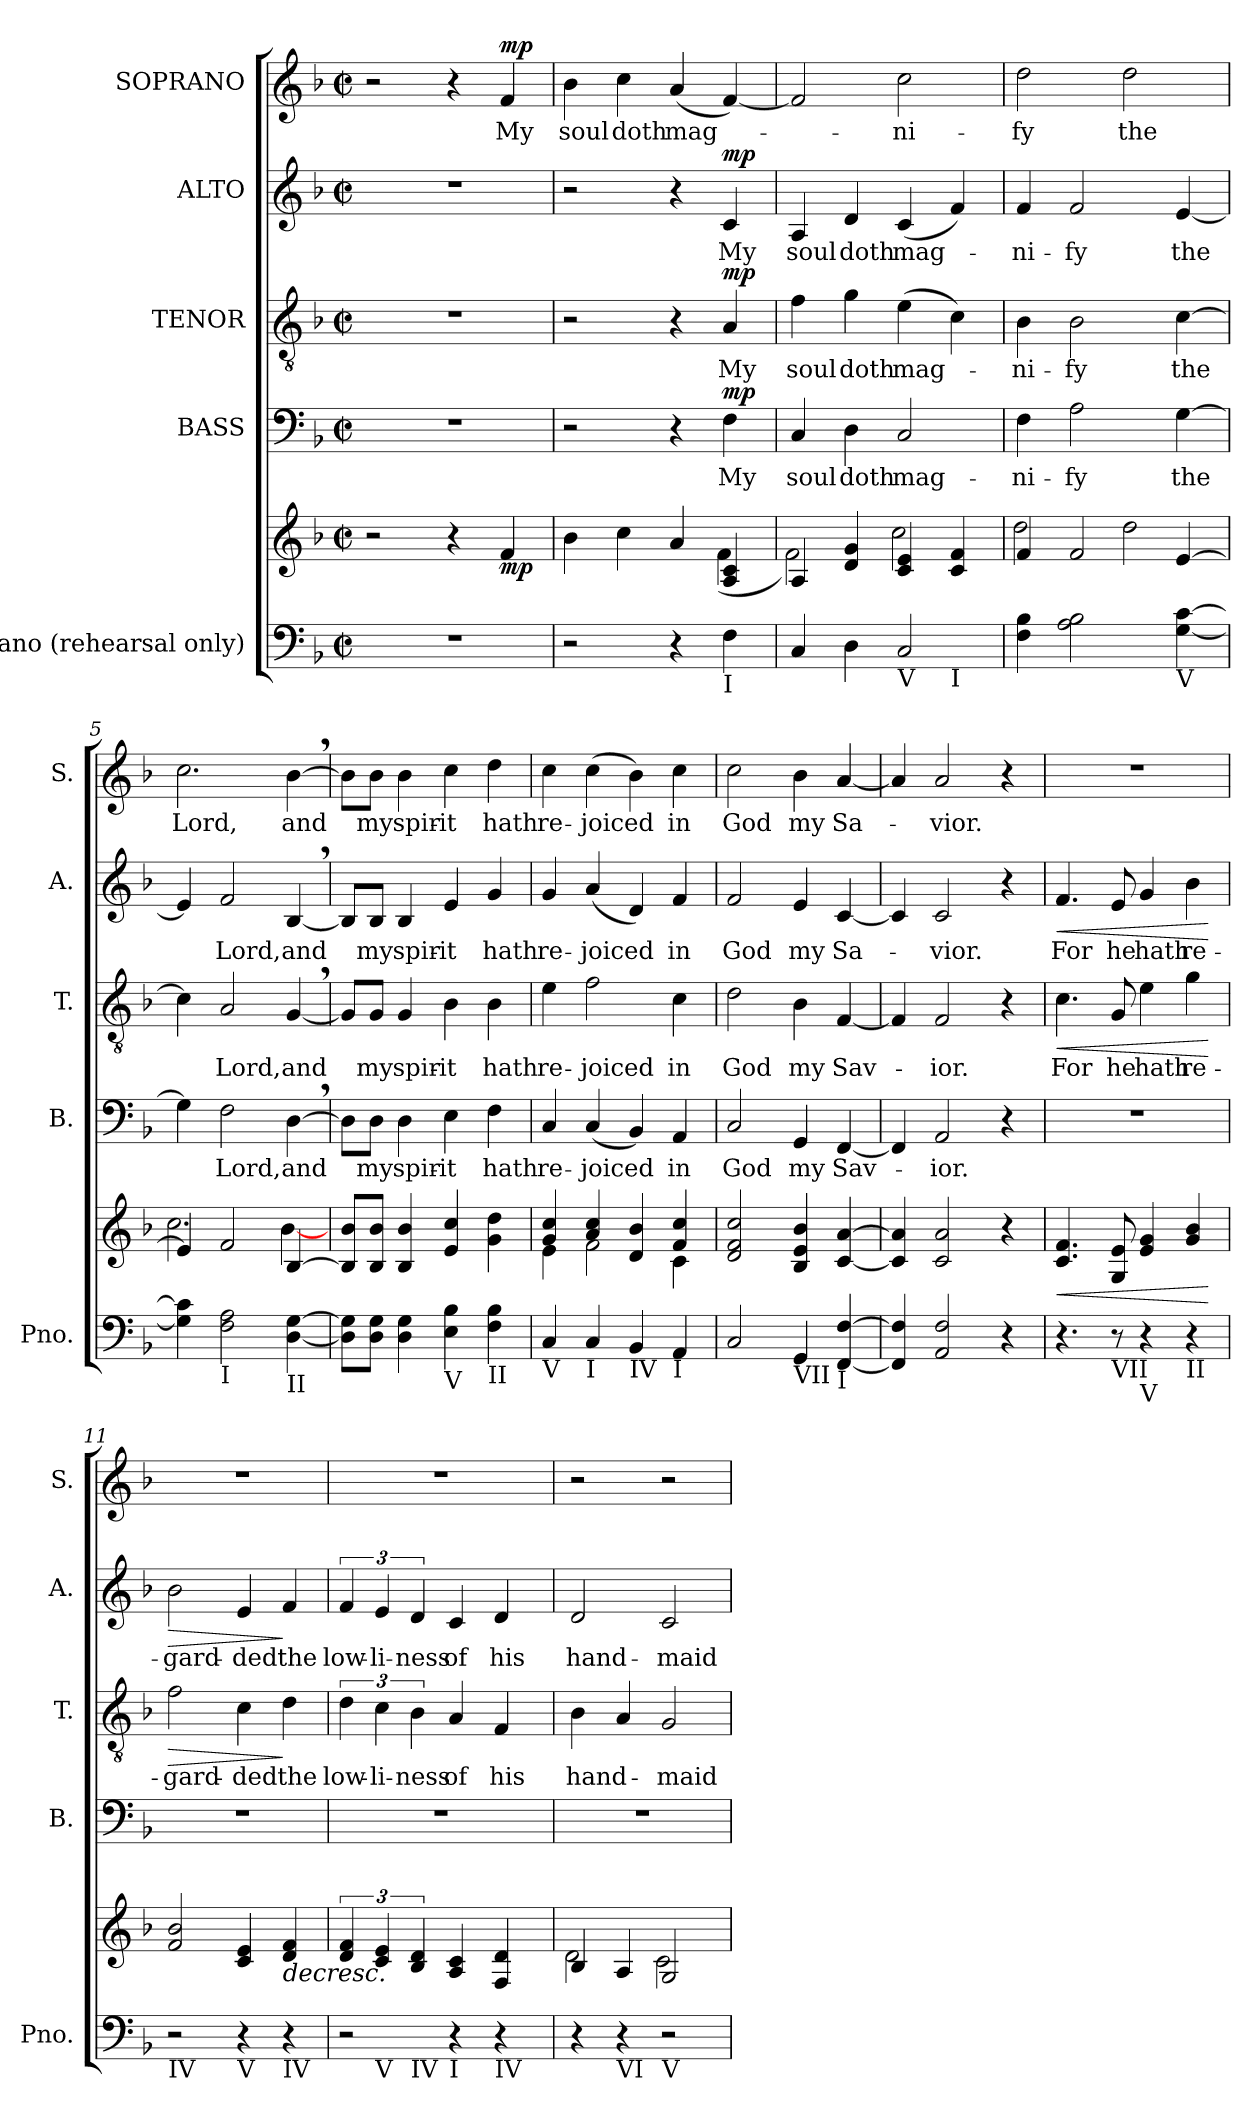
**kern	**kern	**dynam	**kern	**text	**dynam	**kern	**text	**dynam	**kern	**text	**dynam	**kern	**text	**dynam
*part5	*part5	*part5	*part4	*part4	*part4	*part3	*part3	*part3	*part2	*part2	*part2	*part1	*part1	*part1
*staff6	*staff5	*staff5/6	*staff4	*staff4	*staff4	*staff3	*staff3	*staff3	*staff2	*staff2	*staff2	*staff1	*staff1	*staff1
*I"Piano (rehearsal only)	*	*	*I"BASS	*	*	*I"TENOR	*	*	*I"ALTO	*	*	*I"SOPRANO	*	*
*I'Pno.	*	*	*I'B.	*	*	*I'T.	*	*	*I'A.	*	*	*I'S.	*	*
*clefF4	*clefG2	*	*clefF4	*	*	*clefGv2	*	*	*clefG2	*	*	*clefG2	*	*
*	*	*	*	*	*	*ITrd7c12	*	*	*	*	*	*	*	*
*k[b-]	*k[b-]	*	*k[b-]	*	*	*k[b-]	*	*	*k[b-]	*	*	*k[b-]	*	*
*F:	*F:	*	*F:	*	*	*F:	*	*	*F:	*	*	*F:	*	*
*M2/2	*M2/2	*	*M2/2	*	*	*M2/2	*	*	*M2/2	*	*	*M2/2	*	*
*met(c|)	*met(c|)	*	*met(c|)	*	*	*met(c|)	*	*	*met(c|)	*	*	*met(c|)	*	*
*MM120	*MM120	*	*MM120	*	*	*MM120	*	*	*MM120	*	*	*MM120	*	*
=1	=1	=1	=1	=1	=1	=1	=1	=1	=1	=1	=1	=1	=1	=1
1r	2r	.	1r	.	.	1r	.	.	1r	.	.	2r	.	.
.	4r	.	.	.	.	.	.	.	.	.	.	4r	.	.
!	!	!LO:DY:b	!	!	!	!	!	!	!	!	!	!	!LO:LY:b	!LO:DY:a
.	4f/	mp	.	.	.	.	.	.	.	.	.	4f/	My	mp
=2	=2	=2	=2	=2	=2	=2	=2	=2	=2	=2	=2	=2	=2	=2
*	*^	*	*	*	*	*	*	*	*	*	*	*	*	*
!	!	!	!	!	!	!	!	!	!	!	!	!	!	!LO:LY:b	!
2r	4b-\	2ryy	.	2r	.	.	2r	.	.	2r	.	.	4b-\	soul	.
!	!	!	!	!	!	!	!	!	!	!	!	!	!	!LO:LY:b	!
.	4cc\	.	.	.	.	.	.	.	.	.	.	.	4cc\	doth	.
!	!	!	!	!	!	!	!	!	!	!	!	!	!	!LO:LY:b	!
4r	4a/	4ryy	.	4r	.	.	4r	.	.	4r	.	.	(4a/	mag-	.
!LO:TX:b:t=I	!	!	!	!	!	!	!	!	!	!	!	!	!	!	!
!	!	!	!	!	!LO:LY:b	!LO:DY:a	!	!LO:LY:b	!LO:DY:a	!	!LO:LY:b	!LO:DY:a	!	!	!
4F\	4A/ 4c/	(>4f\	.	4F\	My	mp	4AA/	My	mp	4c/	My	mp	[<4f/)	.	.
=3	=3	=3	=3	=3	=3	=3	=3	=3	=3	=3	=3	=3	=3	=3	=3
!	!	!	!	!	!LO:LY:b	!	!	!LO:LY:b	!	!	!LO:LY:b	!	!	!	!
*^	*	*	*	*	*	*	*	*	*	*	*	*	*	*	*
4C/	2.ryy	4A/	2f\)	.	4C/	soul	.	4F\	soul	.	4A/	soul	.	2f/]	.	.
!	!	!	!	!	!	!LO:LY:b	!	!	!LO:LY:b	!	!	!LO:LY:b	!	!	!	!
4D\	.	4d/ 4g/	.	.	4D\	doth	.	4G\	doth	.	4d/	doth	.	.	.	.
!LO:TX:b:t=V	!	!	!	!	!	!	!	!	!	!	!	!	!	!	!	!
!	!	!	!	!	!	!LO:LY:b	!	!	!LO:LY:b	!	!	!LO:LY:b	!	!	!LO:LY:b	!
2C/	.	4c/ 4e/	2cc\	.	2C/	mag-	.	(>4E\	mag-	.	(<4c/	mag-	.	2cc\	-ni-	.
!	!LO:TX:b:t=I	!	!	!	!	!	!	!	!	!	!	!	!	!	!	!
.	4ryy	4c/ 4f/	.	.	.	.	.	4C\)	.	.	4f/)	.	.	.	.	.
=4	=4	=4	=4	=4	=4	=4	=4	=4	=4	=4	=4	=4	=4	=4	=4	=4
!LO:TX:b:t=IV	!	!	!	!	!	!	!	!	!	!	!	!	!	!	!	!
!	!	!	!	!	!	!LO:LY:b	!	!	!LO:LY:b	!	!	!LO:LY:b	!	!	!LO:LY:b	!
*v	*v	*	*	*	*	*	*	*	*	*	*	*	*	*	*	*
4F\ 4B-\	4f/	2dd\	.	4F\	-ni-	.	4BB-\	-ni-	.	4f/	-ni-	.	2dd\	-fy	.
!	!	!	!	!	!LO:LY:b	!	!	!LO:LY:b	!	!	!LO:LY:b	!	!	!	!
2A\ 2B-\	2f/	.	.	2A\	-fy	.	2BB-\	-fy	.	2f/	-fy	.	.	.	.
!	!	!	!	!	!	!	!	!	!	!	!	!	!	!LO:LY:b	!
.	.	2dd\	.	.	.	.	.	.	.	.	.	.	2dd\	the	.
!LO:TX:b:t=V	!	!	!	!	!	!	!	!	!	!	!	!	!	!	!
!	!	!	!	!	!LO:LY:b	!	!	!LO:LY:b	!	!	!LO:LY:b	!	!	!	!
[<4G\ [>4c\	[>4e/	.	.	[>4G\	the	.	[>4C\	the	.	[<4e/	the	.	.	.	.
=5	=5	=5	=5	=5	=5	=5	=5	=5	=5	=5	=5	=5	=5	=5	=5
!	!	!	!	!	!	!	!	!	!	!	!	!	!	!LO:LY:b	!
4G\] 4c\]	4e/]	2.cc\	.	4G\]	.	.	4C\]	.	.	4e/]	.	.	2.cc\	Lord,	.
!LO:TX:b:t=I	!	!	!	!	!	!	!	!	!	!	!	!	!	!	!
!	!	!	!	!	!LO:LY:b	!	!	!LO:LY:b	!	!	!LO:LY:b	!	!	!	!
2F\ 2A\	2f/	.	.	2F\	Lord,	.	2AA/	Lord,	.	2f/	Lord,	.	.	.	.
!LO:TX:b:t=II	!	!	!	!	!	!	!	!	!	!	!	!	!	!	!
!	!	!	!	!	!LO:LY:b	!	!	!LO:LY:b	!	!	!LO:LY:b	!	!	!LO:LY:b	!
[<4D\ [>4G\	[>4B-/	[<4b-\	.	[>4D,>\	and	.	[<4GG,>/	and	.	[<4B-,>/	and	.	[>4b-,>\	and	.
*	*v	*v	*	*	*	*	*	*	*	*	*	*	*	*	*
!!LO:PB:g=z
=6	=6	=6	=6	=6	=6	=6	=6	=6	=6	=6	=6	=6	=6	=6
8D\] 8G\]L	8B-/] 8b-/L	.	8D\L]	.	.	8GG/L]	.	.	8B-/L]	.	.	8b-\L]	.	.
!	!	!	!	!LO:LY:b	!	!	!LO:LY:b	!	!	!LO:LY:b	!	!	!LO:LY:b	!
8D\ 8G\J	8B-/ 8b-/J	.	8D\J	my	.	8GG/J	my	.	8B-/J	my	.	8b-\J	my	.
!	!	!	!	!LO:LY:b	!	!	!LO:LY:b	!	!	!LO:LY:b	!	!	!LO:LY:b	!
4D\ 4G\	4B-/ 4b-/	.	4D\	spir-	.	4GG/	spir-	.	4B-/	spir-	.	4b-\	spir-	.
!LO:TX:b:t=V	!	!	!	!	!	!	!	!	!	!	!	!	!	!
!	!	!	!	!LO:LY:b	!	!	!LO:LY:b	!	!	!LO:LY:b	!	!	!LO:LY:b	!
4E\ 4B-\	4e/ 4cc/	.	4E\	-it	.	4BB-\	-it	.	4e/	-it	.	4cc\	-it	.
!LO:TX:b:t=II	!	!	!	!	!	!	!	!	!	!	!	!	!	!
!	!	!	!	!LO:LY:b	!	!	!LO:LY:b	!	!	!LO:LY:b	!	!	!LO:LY:b	!
4F\ 4B-\	4g\ 4dd\	.	4F\	hath	.	4BB-\	hath	.	4g/	hath	.	4dd\	hath	.
=7	=7	=7	=7	=7	=7	=7	=7	=7	=7	=7	=7	=7	=7	=7
*	*^	*	*	*	*	*	*	*	*	*	*	*	*	*
!LO:TX:b:t=V	!	!	!	!	!	!	!	!	!	!	!	!	!	!	!
!	!	!	!	!	!LO:LY:b	!	!	!LO:LY:b	!	!	!LO:LY:b	!	!	!LO:LY:b	!
4C/	4g/ 4cc/	4e\	.	4C/	re-	.	4E\	re-	.	4g/	re-	.	4cc\	re-	.
!LO:TX:b:t=I	!	!	!	!	!	!	!	!	!	!	!	!	!	!	!
!	!	!	!	!	!LO:LY:b	!	!	!LO:LY:b	!	!	!LO:LY:b	!	!	!LO:LY:b	!
4C/	4a/ 4cc/	2f\	.	(<4C/	-joiced	.	2F\	-joiced	.	(<4a/	-joiced	.	(>4cc\	-joiced	.
!LO:TX:b:t=IV	!	!	!	!	!	!	!	!	!	!	!	!	!	!	!
4BB-/	4d/ 4b-/	.	.	4BB-/)	.	.	.	.	.	4d/)	.	.	4b-\)	.	.
!LO:TX:b:t=I	!	!	!	!	!	!	!	!	!	!	!	!	!	!	!
!	!	!	!	!	!LO:LY:b	!	!	!LO:LY:b	!	!	!LO:LY:b	!	!	!LO:LY:b	!
4AA/	4f/ 4cc/	4c\	.	4AA/	in	.	4C\	in	.	4f/	in	.	4cc\	in	.
=8	=8	=8	=8	=8	=8	=8	=8	=8	=8	=8	=8	=8	=8	=8	=8
!	!	!	!	!	!LO:LY:b	!	!	!LO:LY:b	!	!	!LO:LY:b	!	!	!LO:LY:b	!
*	*v	*v	*	*	*	*	*	*	*	*	*	*	*	*	*
2C/	2d/ 2f/ 2cc/	.	2C/	God	.	2D\	God	.	2f/	God	.	2cc\	God	.
!LO:TX:b:t=VII	!	!	!	!	!	!	!	!	!	!	!	!	!	!
!	!	!	!	!LO:LY:b	!	!	!LO:LY:b	!	!	!LO:LY:b	!	!	!LO:LY:b	!
4GG/	4B-/ 4e/ 4b-/	.	4GG/	my	.	4BB-\	my	.	4e/	my	.	4b-\	my	.
!LO:TX:b:t=I	!	!	!	!	!	!	!	!	!	!	!	!	!	!
!	!	!	!	!LO:LY:b	!	!	!LO:LY:b	!	!	!LO:LY:b	!	!	!LO:LY:b	!
[<4FF/ [>4F/	[<4c/ [>4a/	.	[<4FF/	Sav-	.	[<4FF/	Sav-	.	[<4c/	Sa-	.	[<4a/	Sa-	.
=9	=9	=9	=9	=9	=9	=9	=9	=9	=9	=9	=9	=9	=9	=9
4FF/] 4F/]	4c/] 4a/]	.	4FF/]	.	.	4FF/]	.	.	4c/]	.	.	4a/]	.	.
!	!	!	!	!LO:LY:b	!	!	!LO:LY:b	!	!	!LO:LY:b	!	!	!LO:LY:b	!
2AA/ 2F/	2c/ 2a/	.	2AA/	-ior.	.	2FF/	-ior.	.	2c/	-vior.	.	2a/	-vior.	.
4r	4r	.	4r	.	.	4r	.	.	4r	.	.	4r	.	.
=10	=10	=10	=10	=10	=10	=10	=10	=10	=10	=10	=10	=10	=10	=10
!	!	!LO:HP:b	!	!	!	!	!LO:LY:b	!LO:HP:b	!	!LO:LY:b	!LO:HP:b	!	!	!
4.r	4.c/ 4.f/	<	1r	.	.	4.C\	For	<	4.f/	For	<	1r	.	.
!LO:TX:b:t=VII	!	!	!	!	!	!	!	!	!	!	!	!	!	!
!	!	!	!	!	!	!	!LO:LY:b	!	!	!LO:LY:b	!	!	!	!
8r	8G/ 8e/	.	.	.	.	8GG/	he	.	8e/	he	.	.	.	.
!LO:TX:b:t=V	!	!	!	!	!	!	!	!	!	!	!	!	!	!
!	!	!	!	!	!	!	!LO:LY:b	!	!	!LO:LY:b	!	!	!	!
4r	4e/ 4g/	.	.	.	.	4E\	hath	.	4g/	hath	.	.	.	.
!LO:TX:b:t=II	!	!	!	!	!	!	!	!	!	!	!	!	!	!
!	!	!	!	!	!	!	!LO:LY:b	!	!	!LO:LY:b	!	!	!	!
4r	4g/ 4b-/	.	.	.	.	4G\	re-	.	4b-\	re-	.	.	.	.
.	.	[	.	.	.	.	.	[	.	.	[	.	.	.
!!LO:LB:g=z
=11	=11	=11	=11	=11	=11	=11	=11	=11	=11	=11	=11	=11	=11	=11
*	*^	*	*	*	*	*	*	*	*	*	*	*	*	*
!LO:TX:b:t=IV	!	!	!	!	!	!	!	!	!	!	!	!	!	!	!
!	!	!	!	!	!	!	!	!LO:LY:b	!LO:HP:b	!	!LO:LY:b	!LO:HP:b	!	!	!
2r	2f/ 2b-/	2.ryy	.	1r	.	.	2F\	-gard-	>	2b-\	-gard-	>	1r	.	.
!LO:TX:b:t=V	!	!	!	!	!	!	!	!	!	!	!	!	!	!	!
!	!	!	!	!	!	!	!	!LO:LY:b	!	!	!LO:LY:b	!	!	!	!
4r	4c/ 4e/	.	]	.	.	.	4C\	-ded	.	4e/	-ded	.	.	.	.
!LO:TX:b:t=IV	!	!	!	!	!	!	!	!	!	!	!	!	!	!	!
!	!	!	!LO:HP:b	!	!	!	!	!LO:LY:b	!	!	!LO:LY:b	!	!	!	!
4r	4d/ 4f/	4ryy	>	.	.	.	4D\	the	]	4f/	the	]	.	.	.
=12	=12	=12	=12	=12	=12	=12	=12	=12	=12	=12	=12	=12	=12	=12	=12
!	!	!	!	!	!	!	!	!LO:LY:b	!	!	!LO:LY:b	!	!	!	!
*^	*	*	*	*	*	*	*	*	*	*	*	*	*	*	*
*	*^	*v	*v	*	*	*	*	*	*	*	*	*	*	*	*	*
2r	6ryy	3ryy	6d/ 6f/	.	1r	.	.	6D\	low-	.	6f/	low-	.	1r	.	.
!	!LO:TX:b:t=V	!	!	!	!	!	!	!	!	!	!	!	!	!	!	!
!	!	!	!	!	!	!	!	!	!LO:LY:b	!	!	!LO:LY:b	!	!	!	!
.	3%2ryy	.	6c/ 6e/	.	.	.	.	6C\	-li-	.	6e/	-li-	.	.	.	.
!	!	!LO:TX:b:t=IV	!	!	!	!	!	!	!	!	!	!	!	!	!	!
!	!	!	!	!	!	!	!	!	!LO:LY:b	!	!	!LO:LY:b	!	!	!	!
.	.	3%2ryy	6B-/ 6d/	.	.	.	.	6BB-\	-ness	.	6d/	-ness	.	.	.	.
!LO:TX:b:t=I	!	!	!	!	!	!	!	!	!	!	!	!	!	!	!	!
!	!	!	!	!	!	!	!	!	!LO:LY:b	!	!	!LO:LY:b	!	!	!	!
4r	.	.	4A/ 4c/	.	.	.	.	4AA/	of	.	4c/	of	.	.	.	.
!LO:TX:b:t=IV	!	!	!	!	!	!	!	!	!	!	!	!	!	!	!	!
!	!	!	!	!	!	!	!	!	!LO:LY:b	!	!	!LO:LY:b	!	!	!	!
4r	.	.	4F/ 4d/	.	.	.	.	4FF/	his	.	4d/	his	.	.	.	.
.	6ryy	.	.	.	.	.	.	.	.	.	.	.	.	.	.	.
=13	=13	=13	=13	=13	=13	=13	=13	=13	=13	=13	=13	=13	=13	=13	=13	=13
*	*	*	*^	*	*	*	*	*	*	*	*	*	*	*	*	*
!	!	!	!	!	!	!	!	!	!	!LO:LY:b	!	!	!LO:LY:b	!	!	!	!
*v	*v	*v	*	*	*	*	*	*	*	*	*	*	*	*	*	*	*
4r	4B-/	2d\	.	1r	.	.	4BB-\	hand-	.	2d/	hand-	.	2r	.	.
!LO:TX:b:t=VI	!	!	!	!	!	!	!	!	!	!	!	!	!	!	!
4r	4A/	.	.	.	.	.	4AA/	.	.	.	.	.	.	.	.
!LO:TX:b:t=V	!	!	!	!	!	!	!	!	!	!	!	!	!	!	!
!	!	!	!	!	!	!	!	!LO:LY:b	!	!	!LO:LY:b	!	!	!	!
2r	2G/	2c\	.	.	.	.	2GG/	-maid-	.	2c/	-maid-	.	2r	.	.
*	*v	*v	*	*	*	*	*	*	*	*	*	*	*	*	*
=	=	=	=	=	=	=	=	=	=	=	=	=	=	=
*-	*-	*-	*-	*-	*-	*-	*-	*-	*-	*-	*-	*-	*-	*-
